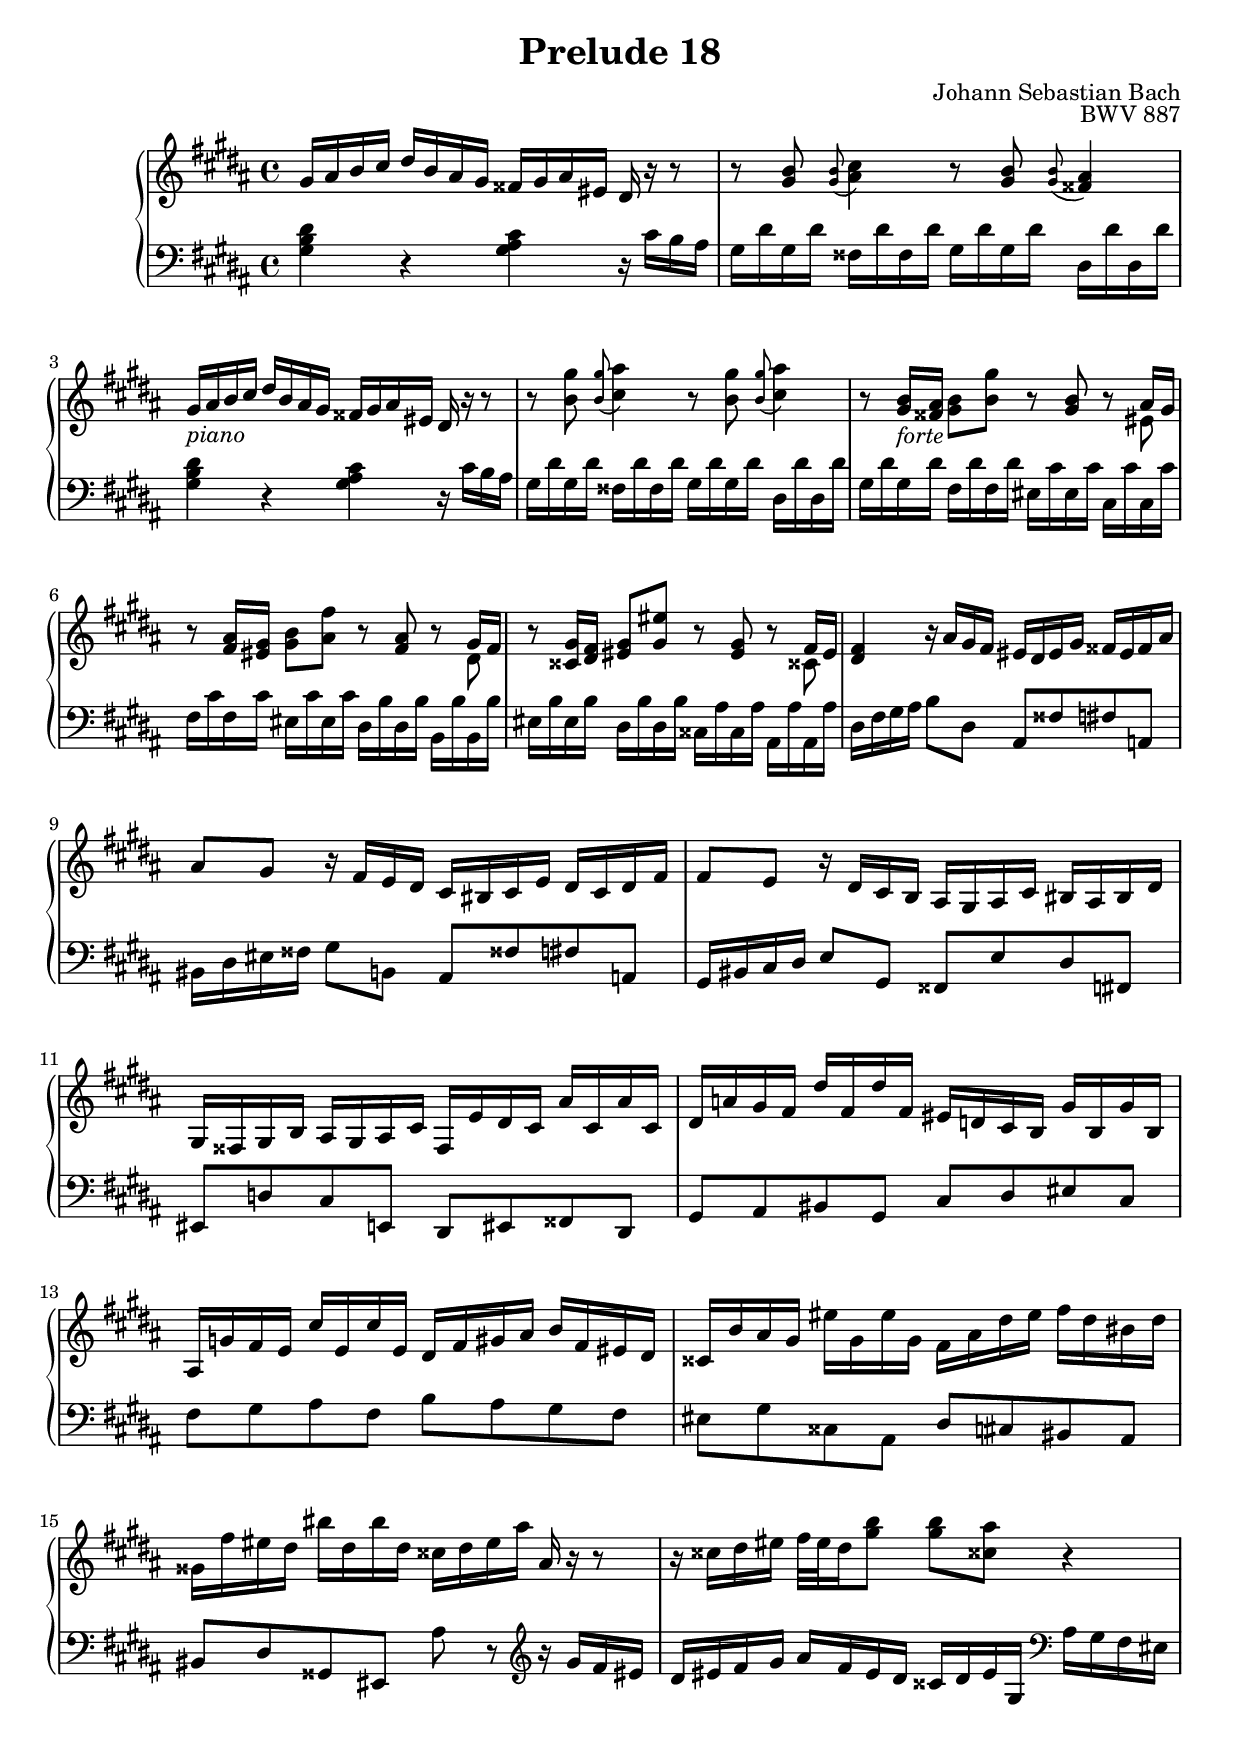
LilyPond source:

\version "2.20.0"

\header {
  title = "Prelude 18"
  composer = "Johann Sebastian Bach"
  opus = "BWV 887"
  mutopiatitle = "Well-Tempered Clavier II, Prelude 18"
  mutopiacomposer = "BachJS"
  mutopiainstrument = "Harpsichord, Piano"
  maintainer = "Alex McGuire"
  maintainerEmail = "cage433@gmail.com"
  version = "2.22.1"
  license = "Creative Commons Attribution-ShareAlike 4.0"
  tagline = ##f
}

global = {
  \key gis \minor
  \time 4/4
  \accidentalStyle default
}

\paper {
   ragged-bottom = ##f
   ragged-last-bottom = ##f
}
\include "articulate.ly"

clairnote-type = dn
%\include "include/clairnote.ly"

                 
upper = \new Voice \relative c' {
  
  gis'16 ais b cis 		dis b ais gis  		fisis gis ais eis              dis r16 r8 				    |
 r8 <gis b> \appoggiatura <gis b> <ais cis>4  		r8  	<gis b> \appoggiatura <gis b> <fisis ais>4			|
   gis16_\markup {\italic "piano"} ais b cis 		dis b ais gis  		fisis gis ais eis              dis r16 r8 				    |
  r8 <b' gis'> \appoggiatura <b gis'> <cis ais'>4  		r8  	<b gis'> \appoggiatura <b gis'> <cis ais'>4			|
 
  % bar 5
  r8 <gis b>16_\markup {\italic "forte"} <fisis ais> <gis b>8 <b gis'> r8 <gis b>8 r8 << {ais16 gis} \\ eis8>> |
  r8 <fis ais>16 <eis gis> <gis b>8 <ais fis'> r8 <ais fis>8 r8 << {gis16 fis} \\ dis8>> |
  r8 <cisis gis'>16 <dis fis> <eis gis>8 <gis eis'> r8 <eis gis>8 r8 << {fis16 eis} \\ cisis!8>> |
  <dis fis>4		r16 ais' gis fis		eis dis eis gis 		fisis eis fisis ais |  
  
   % bar 9
   ais8 gis 				r16 fis e dis 			cis bis cis e				dis cis dis fis			|
   fis8 e				r16 dis cis b			ais gis ais cis 				bis ais bis dis			|
   gis, fisis gis b			ais gis ais cis			fisis, e' dis cis				ais' cis, ais' cis,			|
   dis a' gis fis			dis' fis, dis' fis, 			eis d cis b					gis' b, gis' b,			|
   
   % bar 13
   ais g' fis e			cis' e, cis' e,			dis fis gis ais				b fis eis dis			|
   cisis b'ais gis			eis' gis, eis' gis, 			fis ais dis eis				fis dis bis dis			|
   gisis, fis' eis dis		bis' dis, bis' dis,			cisis dis eis ais				ais, r16 r8				|
   r16 cisis dis eis		fis32 eis dis16 <gis b>8	<gis b> <cisis,! ais'>			r4					|					
   
}

lower = \new Voice \relative c {
  <gis' b dis>4		   	r4 					<gis ais cis>				 r16 cis b ais	 		|
  gis dis' gis, dis'           	fisis, dis' fisis, dis'           	gis, dis' gis, dis'      	 		dis, dis' dis, dis'		  	|
  <gis, b dis>4		   	r4 					<gis ais cis> 				r16 cis b ais	 		|
  gis dis' gis, dis'           	fisis, dis' fisis, dis'           	gis, dis' gis, dis'      	 		dis, dis' dis, dis'		  	|
  
  % bar 5
  gis, dis' gis, dis'         	fis, dis' fis, dis'           	eis, cis' eis, cis'      	 		cis, cis' cis, cis'		  	|
  fis, cis' fis, cis'           	eis, cis' eis, cis'           	dis, b' dis, b'      	 		b, b' b, b'		  		|
  eis, b' eis, b'      	 	dis, b' dis, b'			cisis, ais' cisis, ais'			ais, ais' ais, ais'			|
  dis, fis gis ais			b8 dis,8				ais fisis'					fis a, 				|
  
  % bar 9
  bis16 dis eis fisis		gis8 b,				ais fisis'!					fis a,					|
  gis16 bis cis dis		e8 gis,				fisis e'					dis fis,				|	
  eis d' 				cis e,					dis eis 					fisis dis				|
  gis ais				bis gis				cis dis					eis cis				|
  
  %bar 13
  fis gis 				ais fis				b ais						gis fis				|
  eis gis				cisis, ais				dis cis 					bis ais				|
  bis dis				gisis, eis				ais' r8					\clef treble r16 gis' fis eis  |
  dis eis fis gis			ais fis eis dis			cisis dis eis gis,				\clef bass ais gis fis eis     |
  
}

themeDynamics = {
    s2 \f s2 |
    s1 |
    s2. \< s4 \! |
}
%%%%%%%%%%%%%%%%%%%%%%%%%%%%%%%%%%%%%%%%
% MIDI
\score {
  \articulate
  \new PianoStaff <<
    \new Staff="up" 
    << \global \clef treble
       \upper 
     >>
      \new Dynamics {s1\<| }
    \new Staff="down" 
    << \global \clef treble
       \lower
     >>
  >>  
  \midi { \tempo 4=72 }
  
}


%%%%%%%%%%%%%%%%%%%%%%%%%%%%%%%%%%%%%%%%
% Printed score
\score {
  \new PianoStaff << 
    \new Staff="up"
    << \global \clef treble
       \upper 
     >>
    \new Staff="down"
    << \global \clef bass
       \lower
     >>
  >>
  \layout { }
}

